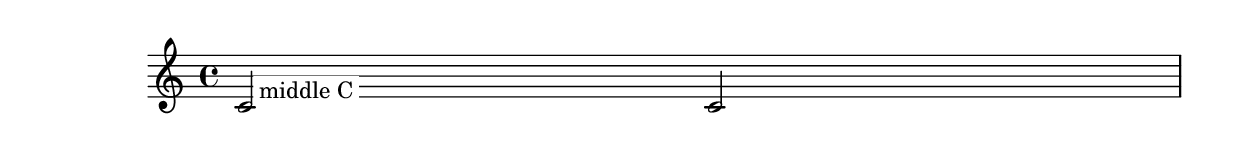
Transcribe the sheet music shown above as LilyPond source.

%% DO NOT EDIT this file manually; it was automatically
%% generated from the LilyPond Snippet Repository
%% (http://lsr.di.unimi.it).
%%
%% Make any changes in the LSR itself, or in
%% `Documentation/snippets/new/`, then run
%% `scripts/auxiliar/makelsr.pl`.
%%
%% This file is in the public domain.

\version "2.24.0"

\header {
  lsrtags = "editorial-annotations, really-cool, text"

  texidoc = "
The @code{\\whiteout} command underlays a markup with a white
box.  Since staff lines are in a lower layer than most other grobs,
this white box will not overlap any other grob.
"

  doctitle = "Blanking staff lines using the \\whiteout command"
} % begin verbatim


\layout {
  ragged-right = ##f
}

\relative c' {
  \override TextScript.extra-offset = #'(2 . 4)
  c2-\markup { \whiteout \pad-markup #0.5 "middle C" } c
}
